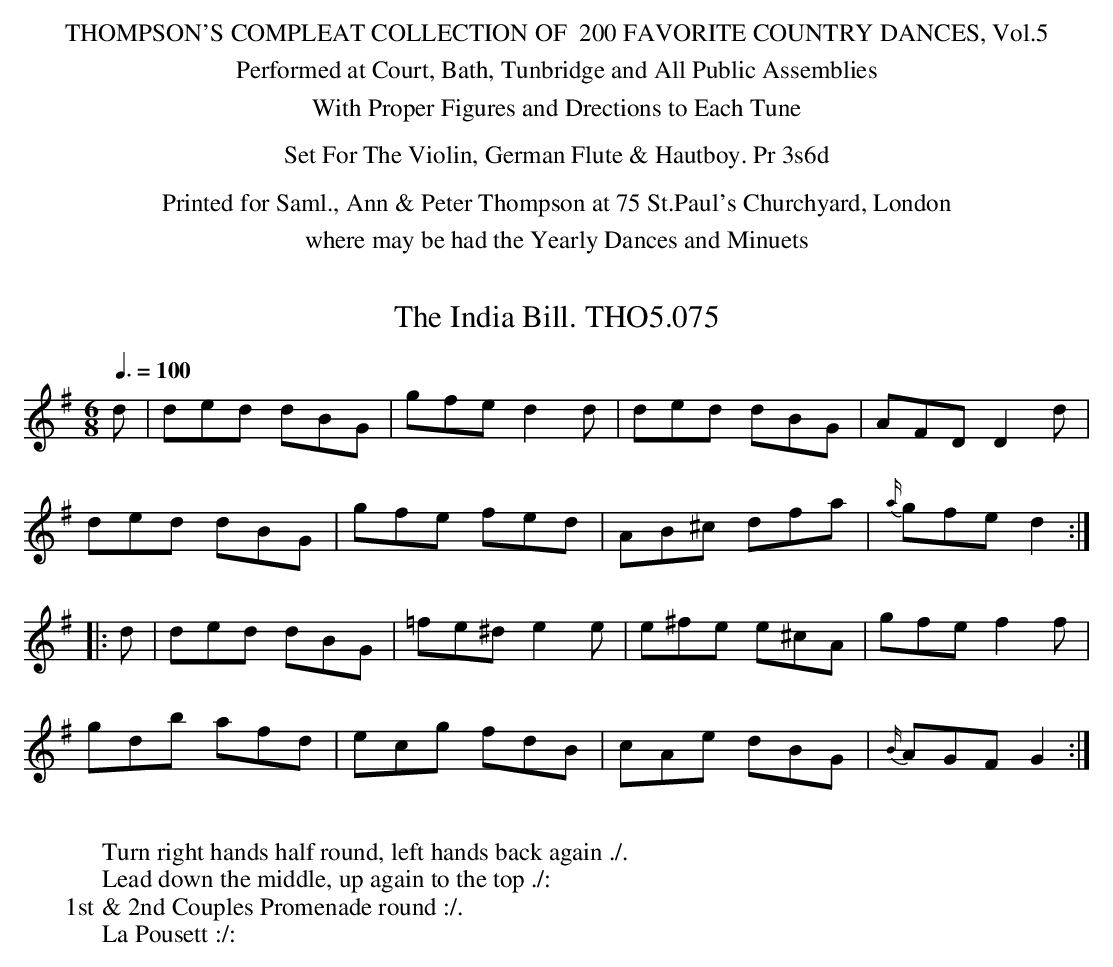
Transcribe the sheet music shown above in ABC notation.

X:1
T:India Bill. THO5.075, The
M:6/8
L:1/8
Q:3/8=100
K:G
d|ded dBG|gfe d2d|ded dBG|AFD D2d|
ded dBG|gfe fed|AB^c dfa|{a/}gfe d2:|
|:d|ded dBG|=fe^d e2e|e^fe e^cA|gfe f2f|
gdb afd|ecg fdB|cAe dBG|{B/}AGF G2:|
W:
W:Turn right hands half round, left hands back again ./.
W:Lead down the middle, up again to the top ./:
W:1st & 2nd Couples Promenade round :/.
W:La Pousett :/:
